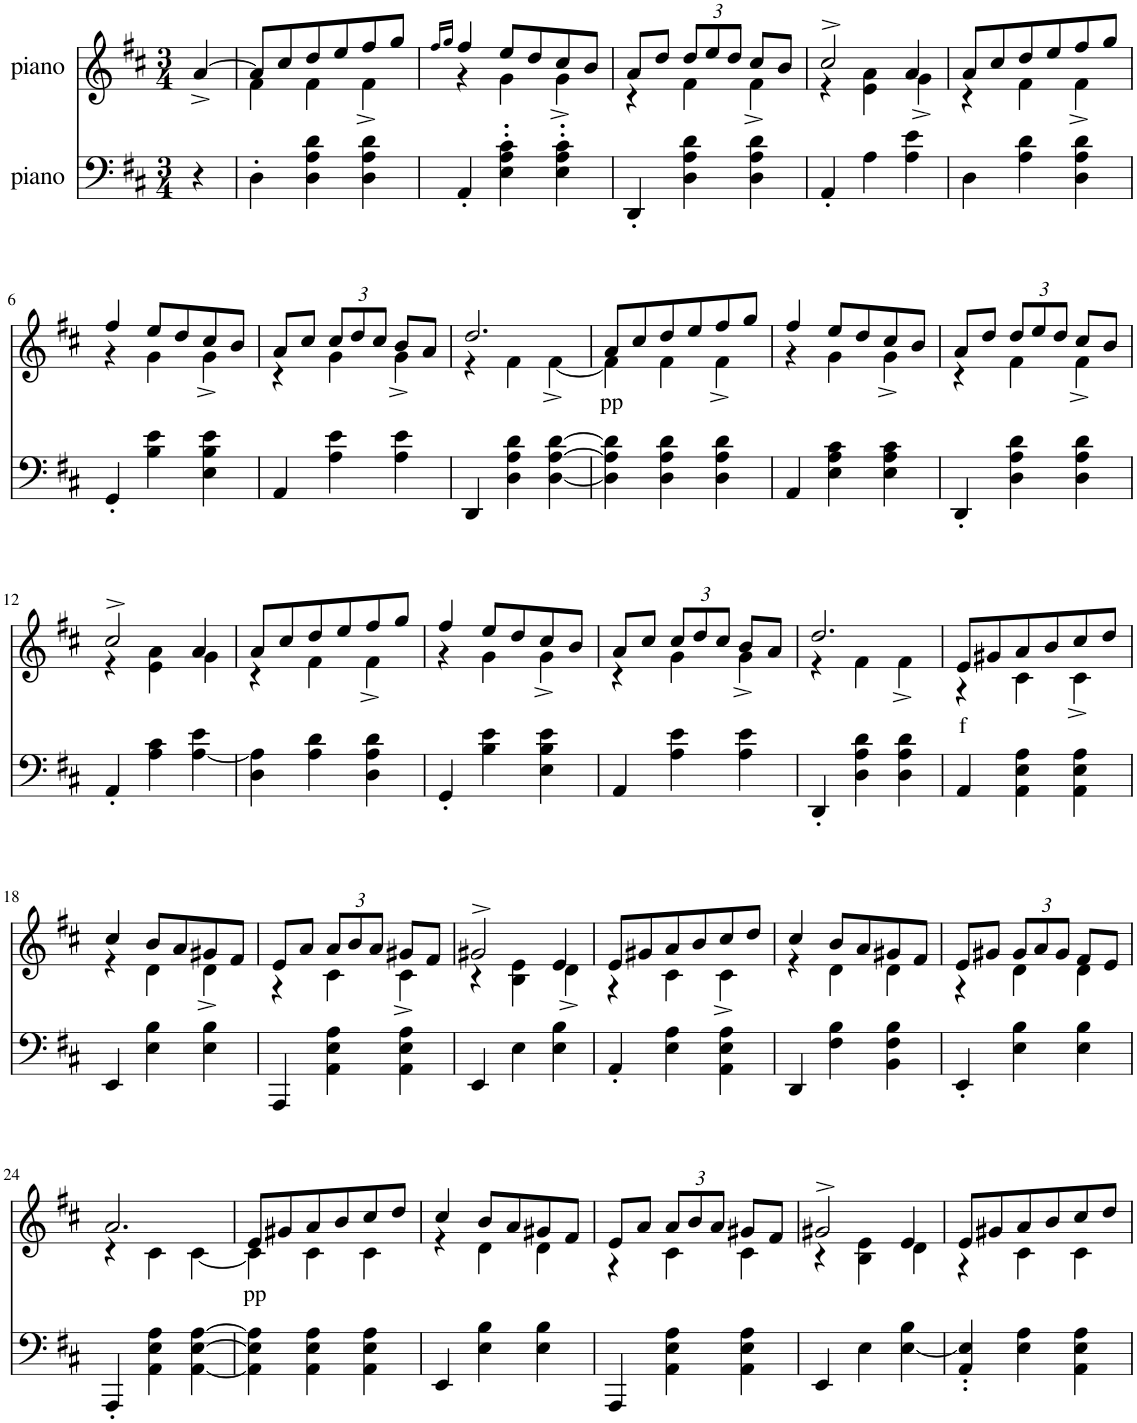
**kern	**kern	**text
*part2	*part1	*part1
*staff2	*staff1	*staff1
*I"piano	*I"piano	*
*I'Pno	*I'Pno	*
*clefF4	*clefG2	*
*k[f#c#]	*k[f#c#]	*
*D:	*D:	*
*M3/4	*M3/4	*
=	=	=
4r	[4a^/	.
=1	=1	=1
*	*^	*
4D'\	8a/L]	4f#\	.
.	8cc#/	.	.
4D\ 4A\ 4d\	8dd/	4f#\	.
.	8ee/	.	.
4D\ 4A\ 4d\	8ff#/	4f#^\	.
.	8gg/J	.	.
=2	=2	=2	=2
.	16qff#/LL	.	.
.	16qgg/JJ	.	.
4AA'/	4ff#/	4r	.
4E\' 4A\' 4c#\'	8ee/L	4g\	.
.	8dd/	.	.
4E\' 4A\' 4c#\'	8cc#/	4g^\	.
.	8b/J	.	.
=3	=3	=3	=3
4DD'/	8a/L	4r	.
.	8dd/J	.	.
*	*Xbrackettup	*	*
4D\ 4A\ 4d\	12dd/L	4f#\	.
.	12ee/	.	.
.	12dd/J	.	.
4D\ 4A\ 4d\	8cc#/L	4f#^\	.
.	8b/J	.	.
=4	=4	=4	=4
4AA'/	2cc#^/	4r	.
4A\	.	4e\ 4a\	.
4A\ 4e\	4a/	4g^\	.
=5	=5	=5	=5
4D\	8a/L	4r	.
.	8cc#/	.	.
4A\ 4d\	8dd/	4f#\	.
.	8ee/	.	.
4D\ 4A\ 4d\	8ff#/	4f#^\	.
.	8gg/J	.	.
!!LO:LB:g=z	!!
=6	=6	=6	=6
4GG'/	4ff#/	4r	.
4B\ 4e\	8ee/L	4g\	.
.	8dd/	.	.
4E\ 4B\ 4e\	8cc#/	4g^\	.
.	8b/J	.	.
=7	=7	=7	=7
4AA/	8a/L	4r	.
.	8cc#/J	.	.
4A\ 4e\	12cc#/L	4g\	.
.	12dd/	.	.
.	12cc#/J	.	.
4A\ 4e\	8b/L	4g^\	.
.	8a/J	.	.
=8	=8	=8	=8
4DD/	2.dd/	4r	.
4D\ 4A\ 4d\	.	4f#\	.
[4D\ [4A\ [4d\	.	[4f#^\	.
=9	=9	=9	=9
!	!	!	!LO:LY:b
4D\] 4A\] 4d\]	8a/L	4f#\]	pp
.	8cc#/	.	.
4D\ 4A\ 4d\	8dd/	4f#\	.
.	8ee/	.	.
4D\ 4A\ 4d\	8ff#/	4f#^\	.
.	8gg/J	.	.
=10	=10	=10	=10
4AA/	4ff#/	4r	.
4E\ 4A\ 4c#\	8ee/L	4g\	.
.	8dd/	.	.
4E\ 4A\ 4c#\	8cc#/	4g^\	.
.	8b/J	.	.
=11	=11	=11	=11
4DD'/	8a/L	4r	.
.	8dd/J	.	.
4D\ 4A\ 4d\	12dd/L	4f#\	.
.	12ee/	.	.
.	12dd/J	.	.
4D\ 4A\ 4d\	8cc#/L	4f#^\	.
.	8b/J	.	.
!!LO:LB:g=z	!!
=12	=12	=12	=12
4AA'/	2cc#^/	4r	.
4A\ 4c#\	.	4e\ 4a\	.
[4A\ 4e\	4a/	4g\	.
=13	=13	=13	=13
4D\ 4A\]	8a/L	4r	.
.	8cc#/	.	.
4A\ 4d\	8dd/	4f#\	.
.	8ee/	.	.
4D\ 4A\ 4d\	8ff#/	4f#^\	.
.	8gg/J	.	.
=14	=14	=14	=14
4GG'/	4ff#/	4r	.
4B\ 4e\	8ee/L	4g\	.
.	8dd/	.	.
4E\ 4B\ 4e\	8cc#/	4g^\	.
.	8b/J	.	.
=15	=15	=15	=15
4AA/	8a/L	4r	.
.	8cc#/J	.	.
4A\ 4e\	12cc#/L	4g\	.
.	12dd/	.	.
.	12cc#/J	.	.
4A\ 4e\	8b/L	4g^\	.
.	8a/J	.	.
=16	=16	=16	=16
4DD'/	2.dd/	4r	.
4D\ 4A\ 4d\	.	4f#\	.
4D\ 4A\ 4d\	.	4f#^\	.
=17	=17	=17	=17
!	!	!	!LO:LY:b
4AA/	8e/L	4r	f
.	8g#X/	.	.
4AA\ 4E\ 4A\	8a/	4c#\	.
.	8b/	.	.
4AA\ 4E\ 4A\	8cc#/	4c#^\	.
.	8dd/J	.	.
!!LO:LB:g=z	!!
=18	=18	=18	=18
4EE/	4cc#/	4r	.
4E\ 4B\	8b/L	4d\	.
.	8a/	.	.
4E\ 4B\	8g#X/	4d^\	.
.	8f#/J	.	.
=19	=19	=19	=19
4AAA/	8e/L	4r	.
.	8a/J	.	.
4AA\ 4E\ 4A\	12a/L	4c#\	.
.	12b/	.	.
.	12a/J	.	.
4AA\ 4E\ 4A\	8g#X/L	4c#^\	.
.	8f#/J	.	.
=20	=20	=20	=20
4EE/	2g#X^/	4r	.
4E\	.	4B\ 4e\	.
4E\ 4B\	4e/	4d^\	.
=21	=21	=21	=21
4AA'/	8e/L	4r	.
.	8g#X/	.	.
4E\ 4A\	8a/	4c#\	.
.	8b/	.	.
4AA\ 4E\ 4A\	8cc#/	4c#^\	.
.	8dd/J	.	.
=22	=22	=22	=22
4DD/	4cc#/	4r	.
4F#\ 4B\	8b/L	4d\	.
.	8a/	.	.
4BB\ 4F#\ 4B\	8g#X/	4d\	.
.	8f#/J	.	.
=23	=23	=23	=23
4EE'/	8e/L	4r	.
.	8g#X/J	.	.
4E\ 4B\	12g#/L	4d\	.
.	12a/	.	.
.	12g#/J	.	.
4E\ 4B\	8f#/L	4d\	.
.	8e/J	.	.
!!LO:LB:g=z	!!
=24	=24	=24	=24
4AAA'/	2.a/	4r	.
4AA\ 4E\ 4A\	.	4c#\	.
[4AA\ [4E\ [4A\	.	[4c#\	.
=25	=25	=25	=25
!	!	!	!LO:LY:b
4AA\] 4E\] 4A\]	8e/L	4c#\]	pp
.	8g#X/	.	.
4AA\ 4E\ 4A\	8a/	4c#\	.
.	8b/	.	.
4AA\ 4E\ 4A\	8cc#/	4c#\	.
.	8dd/J	.	.
=26	=26	=26	=26
4EE/	4cc#/	4r	.
4E\ 4B\	8b/L	4d\	.
.	8a/	.	.
4E\ 4B\	8g#X/	4d\	.
.	8f#/J	.	.
=27	=27	=27	=27
4AAA/	8e/L	4r	.
.	8a/J	.	.
4AA\ 4E\ 4A\	12a/L	4c#\	.
.	12b/	.	.
.	12a/J	.	.
4AA\ 4E\ 4A\	8g#X/L	4c#\	.
.	8f#/J	.	.
=28	=28	=28	=28
4EE/	2g#X^/	4r	.
4E\	.	4B\ 4e\	.
[4E\ 4B\	4e/	4d\	.
=29	=29	=29	=29
4AA/' 4E/]'	8e/L	4r	.
.	8g#X/	.	.
4E\ 4A\	8a/	4c#\	.
.	8b/	.	.
4AA\ 4E\ 4A\	8cc#/	4c#\	.
.	8dd/J	.	.
*	*v	*v	*
=	=	=
*-	*-	*-
